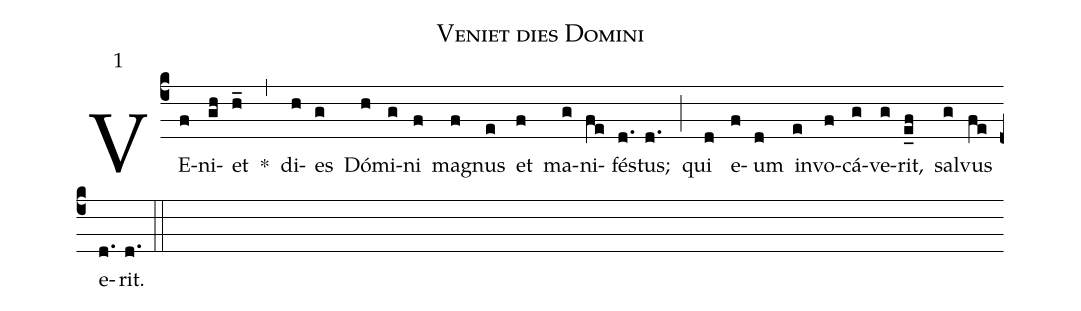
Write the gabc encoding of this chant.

name: Veniet dies Domini;
mode: 1;
%%
(c4)
VE(f)ni(gh)et(h_) *(,)
di(h)es(g) Dó(h)mi(g)ni(f) ma(f)gnus(e) et(f) ma(g)ni(fe)fés(d.)tus;(d.) (;)
qui(d) e(f)um(d) in(e)vo(f)cá(g)ve(g)rit,(e_f) sal(g)vus(fe) e(d.)rit.(d.) (::)
